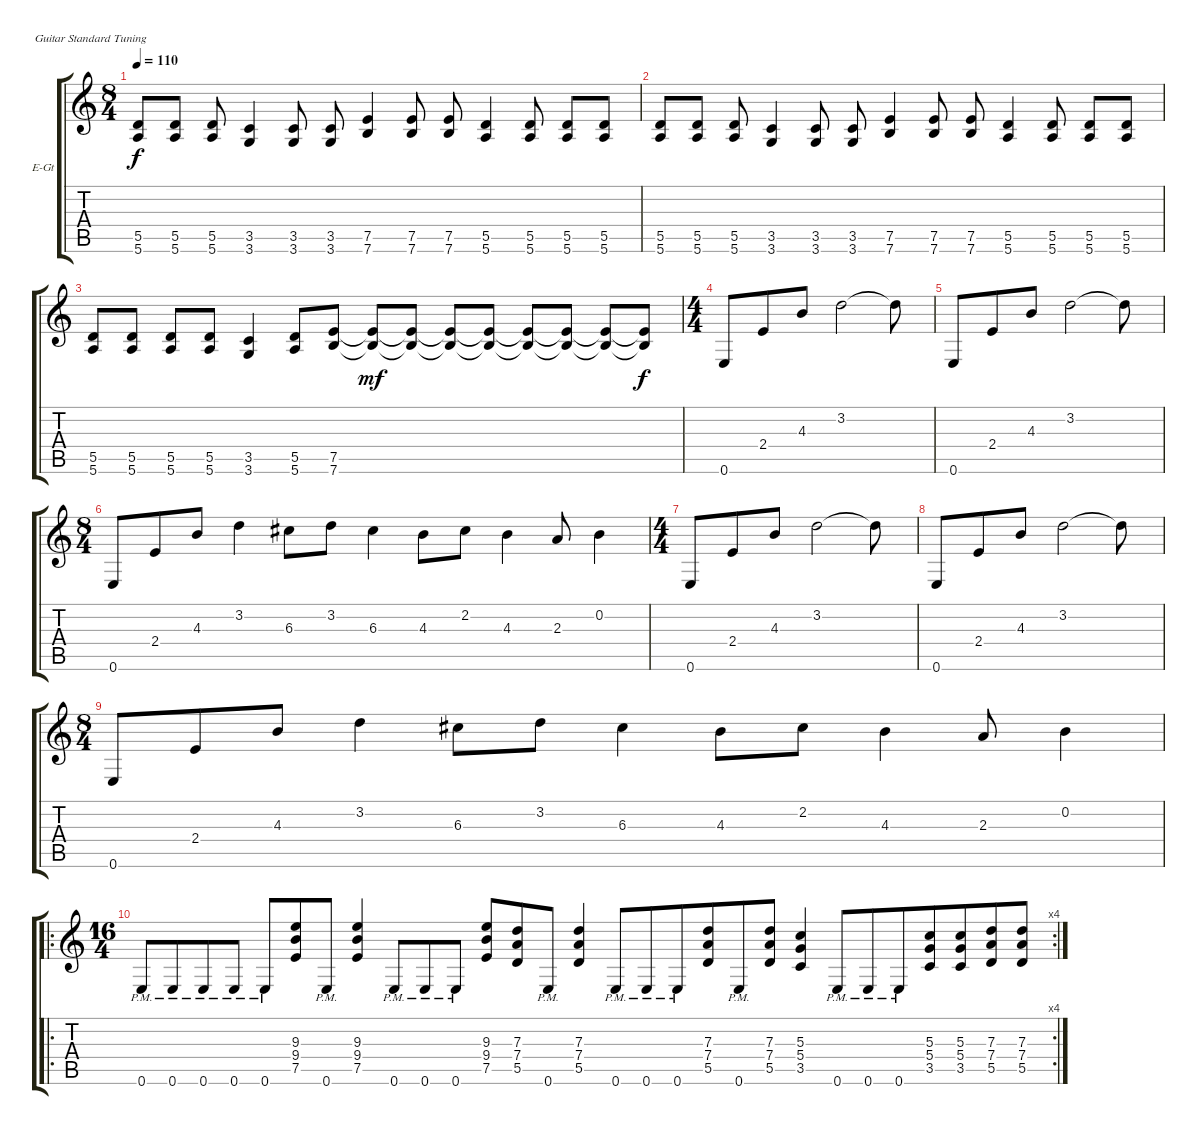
\bracketExtendMode groupsimilarinstruments
\firstSystemTrackNameOrientation horizontal
\otherSystemsTrackNameOrientation horizontal
\track ("Spoor 1" "E-Gt") {instrument overdrivenguitar}
\staff {score tabs}
\tuning (E4 B3 G3 D3 A2 E2)
\ts (8 4)
\tempo 110
\clef g2
\ks c
(5.5 5.6).8{dy f} (5.5 5.6).8 (5.5 5.6).8 (3.5 3.6).4 (3.5 3.6).8 (3.5 3.6).8 (7.5 7.6).4 (7.5 7.6).8 (7.5 7.6).8 (5.5 5.6).4 (5.5 5.6).8 (5.5 5.6).8 (5.5 5.6).8 |
(5.5 5.6).8 (5.5 5.6).8 (5.5 5.6).8 (3.5 3.6).4 (3.5 3.6).8 (3.5 3.6).8 (7.5 7.6).4 (7.5 7.6).8 (7.5 7.6).8 (5.5 5.6).4 (5.5 5.6).8 (5.5 5.6).8 (5.5 5.6).8 |
(5.5 5.6).8 (5.5 5.6).8 (5.5 5.6).8 (5.5 5.6).8 (3.5 3.6).4 (5.5 5.6).8 (7.5 7.6).8 (7.5{t} 7.6{t}).8{dy mf} (7.5{t} 7.6{t}).8 (7.5{t} 7.6{t}).8 (7.5{t} 7.6{t}).8 (7.5{t} 7.6{t}).8 (7.5{t} 7.6{t}).8 (7.5{t} 7.6{t}).8 (7.5{t} 7.6{t}).8{dy f} |
\ts (4 4)
\beaming (8 4 4 4 4)
0.6.8 2.4.8 4.3.8 3.2.2 3.2{t}.8 |
0.6.8 2.4.8 4.3.8 3.2.2 3.2{t}.8 |
\ts (8 4)
\beaming (8 4 4 4 4)
0.6.8 2.4.8 4.3.8 3.2.4 6.3.8 3.2.8 6.3.4 4.3.8 2.2.8 4.3.4 2.3.8 0.2.4 |
\ts (4 4)
\beaming (8 4 4 4 4)
0.6.8 2.4.8 4.3.8 3.2.2 3.2{t}.8 |
0.6.8 2.4.8 4.3.8 3.2.2 3.2{t}.8 |
\ts (8 4)
\beaming (8 4 4 4 4)
0.6.8 2.4.8 4.3.8 3.2.4 6.3.8 3.2.8 6.3.4 4.3.8 2.2.8 4.3.4 2.3.8 0.2.4 |
\ro
\rc 4
\ts (16 4)
\beaming (8 4 4 4 20)
0.6{pm}.8 0.6{pm}.8 0.6{pm}.8 0.6{pm}.8 0.6{pm}.8 (9.3 9.4 7.5).8 0.6{pm}.8 (9.3 9.4 7.5).4 0.6{pm}.8 0.6{pm}.8 0.6{pm}.8 (9.3 9.4 7.5).8 (7.3 7.4 5.5).8 0.6{pm}.8 (7.3 7.4 5.5).4 0.6{pm}.8 0.6{pm}.8 0.6{pm}.8 (7.3 7.4 5.5).8 0.6{pm}.8 (7.3 7.4 5.5).8 (5.3 5.4 3.5).4 0.6{pm}.8 0.6{pm}.8 0.6{pm}.8 (5.3 5.4 3.5).8 (5.3 5.4 3.5).8 (7.3 7.4 5.5).8 (7.3 7.4 5.5).8
